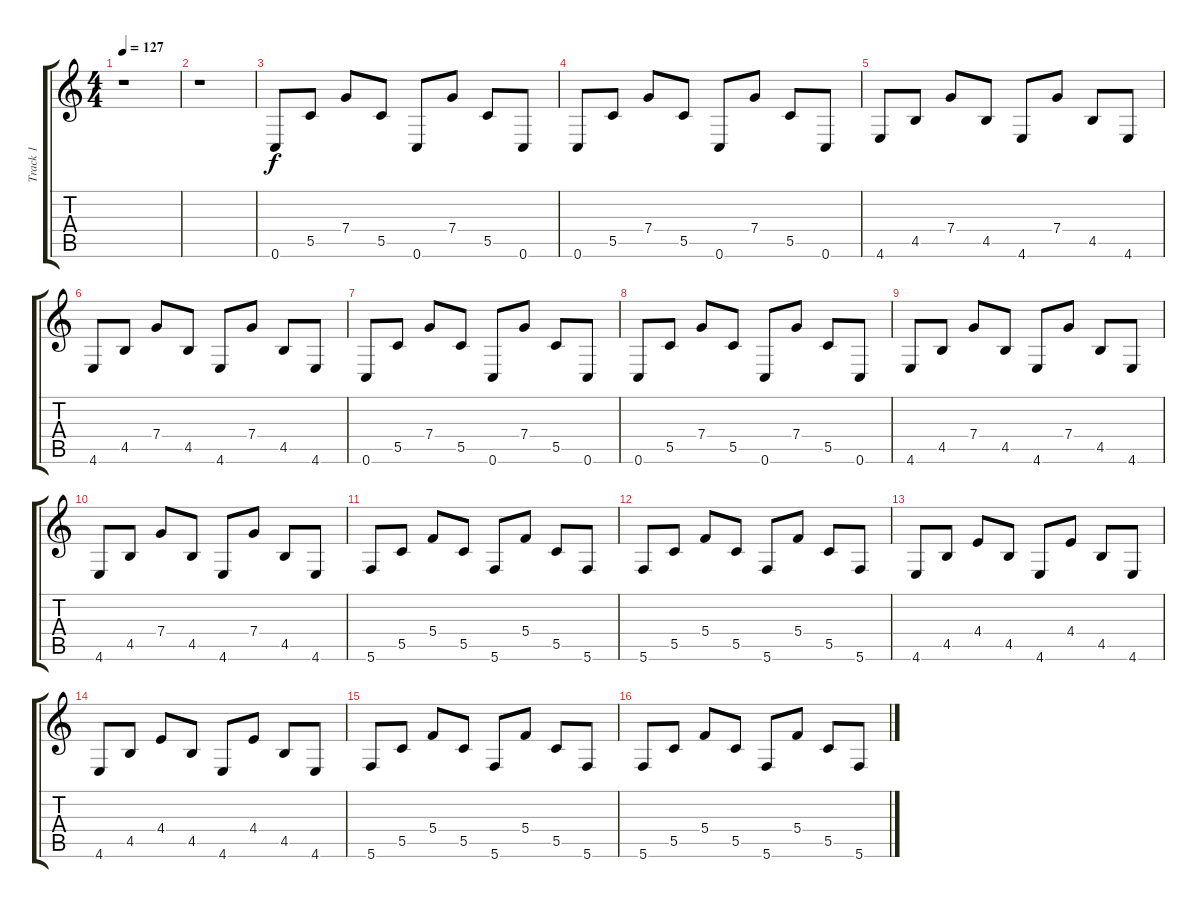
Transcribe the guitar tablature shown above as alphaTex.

\track ("Track 1" "Track 1") {instrument electricguitarclean}
\staff {score tabs}
\tuning (D4 A3 F3 C3 G2 C2) {hide}
\ts (4 4)
\tempo 127
\clef g2
\ks c
r.1{dy f instrument electricguitarclean} |
r.1 |
0.6.8 5.5.8 7.4.8 5.5.8 0.6.8 7.4.8 5.5.8 0.6.8 |
0.6.8 5.5.8 7.4.8 5.5.8 0.6.8 7.4.8 5.5.8 0.6.8 |
4.6.8 4.5.8 7.4.8 4.5.8 4.6.8 7.4.8 4.5.8 4.6.8 |
4.6.8 4.5.8 7.4.8 4.5.8 4.6.8 7.4.8 4.5.8 4.6.8 |
0.6.8 5.5.8 7.4.8 5.5.8 0.6.8 7.4.8 5.5.8 0.6.8 |
0.6.8 5.5.8 7.4.8 5.5.8 0.6.8 7.4.8 5.5.8 0.6.8 |
4.6.8 4.5.8 7.4.8 4.5.8 4.6.8 7.4.8 4.5.8 4.6.8 |
4.6.8 4.5.8 7.4.8 4.5.8 4.6.8 7.4.8 4.5.8 4.6.8 |
5.6.8 5.5.8 5.4.8 5.5.8 5.6.8 5.4.8 5.5.8 5.6.8 |
5.6.8 5.5.8 5.4.8 5.5.8 5.6.8 5.4.8 5.5.8 5.6.8 |
4.6.8 4.5.8 4.4.8 4.5.8 4.6.8 4.4.8 4.5.8 4.6.8 |
4.6.8 4.5.8 4.4.8 4.5.8 4.6.8 4.4.8 4.5.8 4.6.8 |
5.6.8 5.5.8 5.4.8 5.5.8 5.6.8 5.4.8 5.5.8 5.6.8 |
5.6.8 5.5.8 5.4.8 5.5.8 5.6.8 5.4.8 5.5.8 5.6.8
